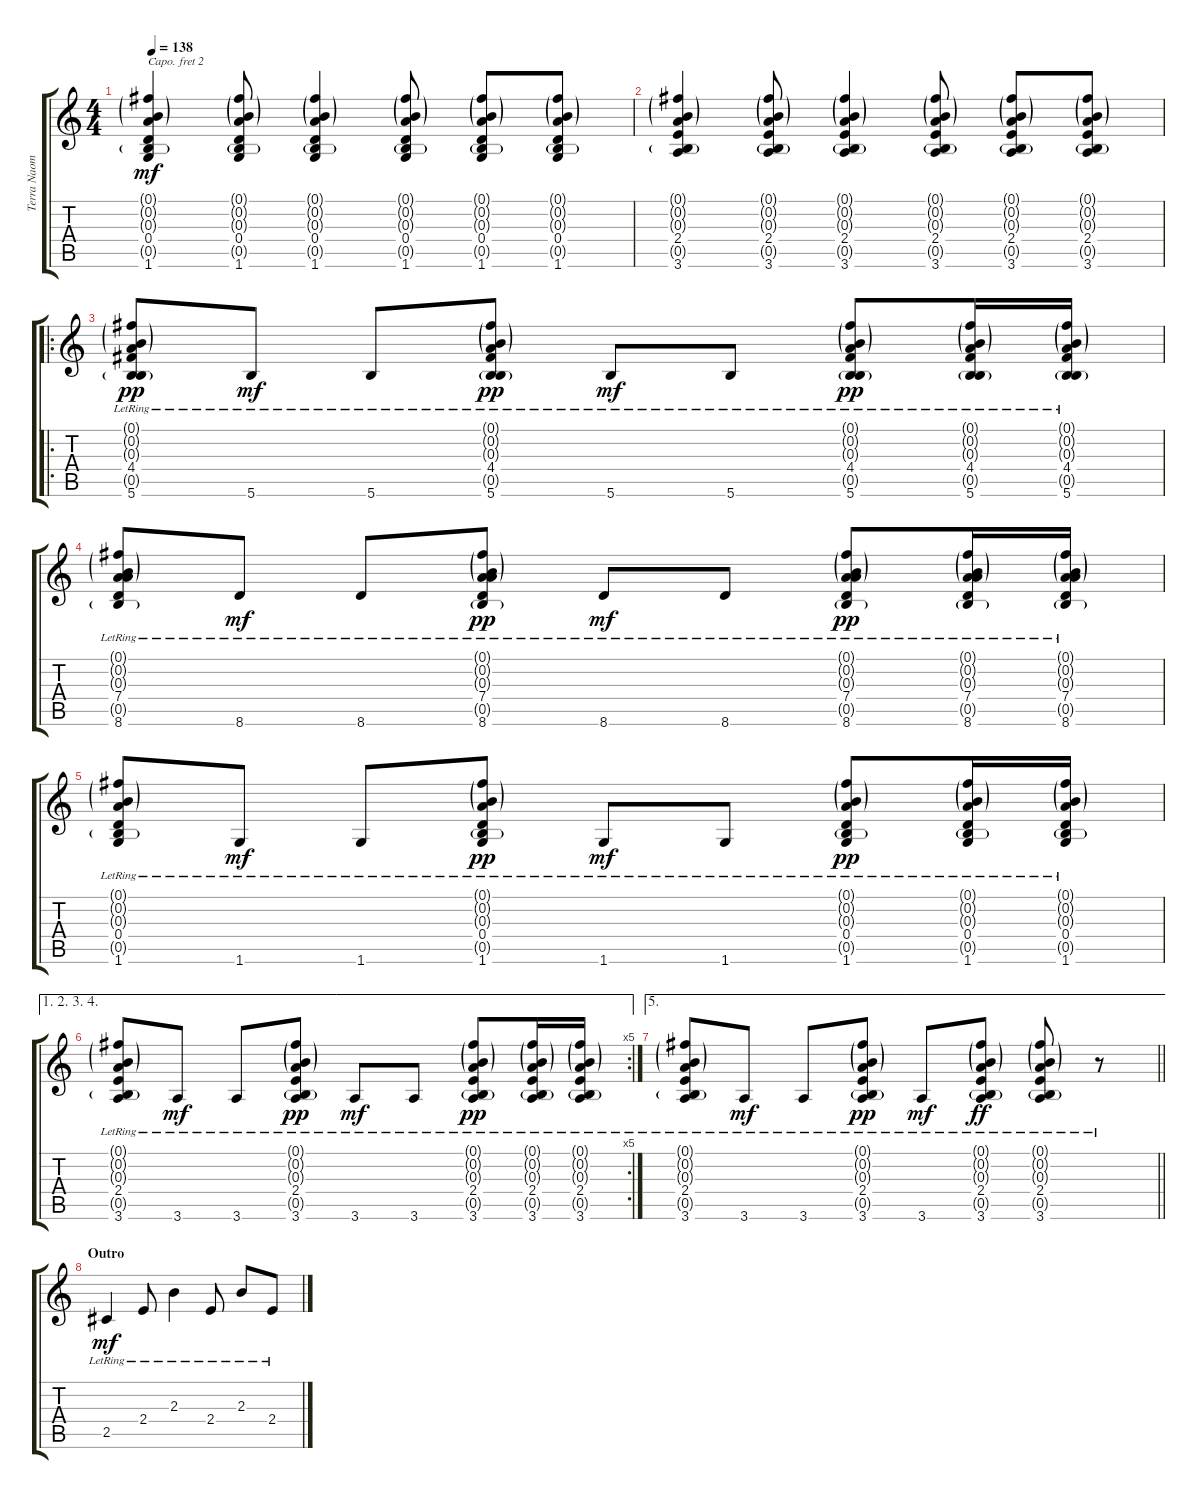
\track ("Terra Naomi" "Terra Naom") {instrument acousticguitarsteel}
\staff {score tabs}
\capo 2
\tuning (E4 A3 G3 C3 A2 E2) {hide}
\ts (4 4)
\tempo 138
\clef g2
\ks c
(0.1{g} 0.2{g} 0.3{g} 0.4 0.5{g} 1.6).4{dy mf} (0.1{g} 0.2{g} 0.3{g} 0.4 0.5{g} 1.6).8 (0.1{g} 0.2{g} 0.3{g} 0.4 0.5{g} 1.6).4 (0.1{g} 0.2{g} 0.3{g} 0.4 0.5{g} 1.6).8 (0.1{g} 0.2{g} 0.3{g} 0.4 0.5{g} 1.6).8 (0.1{g} 0.2{g} 0.3{g} 0.4 0.5{g} 1.6).8 |
(0.1{g} 0.2{g} 0.3{g} 2.4 0.5{g} 3.6).4 (0.1{g} 0.2{g} 0.3{g} 2.4 0.5{g} 3.6).8 (0.1{g} 0.2{g} 0.3{g} 2.4 0.5{g} 3.6).4 (0.1{g} 0.2{g} 0.3{g} 2.4 0.5{g} 3.6).8 (0.1{g} 0.2{g} 0.3{g} 2.4 0.5{g} 3.6).8 (0.1{g} 0.2{g} 0.3{g} 2.4 0.5{g} 3.6).8 |
\ro
(0.1{g lr} 0.2{g lr} 0.3{g lr} 4.4{lr} 0.5{g} 5.6{lr}).8{dy pp} 5.6{lr}.8{dy mf} 5.6{lr}.8 (0.1{g lr} 0.2{g lr} 0.3{g lr} 4.4{lr} 0.5{g} 5.6{lr}).8{dy pp} 5.6{lr}.8{dy mf} 5.6{lr}.8 (0.1{g lr} 0.2{g lr} 0.3{g lr} 4.4{lr} 0.5{g} 5.6{lr}).8{dy pp} (0.1{g lr} 0.2{g lr} 0.3{g lr} 4.4{lr} 0.5{g} 5.6{lr}).16 (0.1{g lr} 0.2{g lr} 0.3{g lr} 4.4{lr} 0.5{g} 5.6{lr}).16 |
(0.1{g lr} 0.2{g lr} 0.3{g lr} 7.4{lr} 0.5{g} 8.6{lr}).8 8.6{lr}.8{dy mf} 8.6{lr}.8 (0.1{g lr} 0.2{g lr} 0.3{g lr} 7.4{lr} 0.5{g} 8.6{lr}).8{dy pp} 8.6{lr}.8{dy mf} 8.6{lr}.8 (0.1{g lr} 0.2{g lr} 0.3{g lr} 7.4{lr} 0.5{g} 8.6{lr}).8{dy pp} (0.1{g lr} 0.2{g lr} 0.3{g lr} 7.4{lr} 0.5{g} 8.6{lr}).16 (0.1{g lr} 0.2{g lr} 0.3{g lr} 7.4{lr} 0.5{g} 8.6{lr}).16 |
(0.1{g lr} 0.2{g lr} 0.3{g lr} 0.4{lr} 0.5{g} 1.6{lr}).8 1.6{lr}.8{dy mf} 1.6{lr}.8 (0.1{g lr} 0.2{g lr} 0.3{g lr} 0.4{lr} 0.5{g} 1.6{lr}).8{dy pp} 1.6{lr}.8{dy mf} 1.6{lr}.8 (0.1{g lr} 0.2{g lr} 0.3{g lr} 0.4{lr} 0.5{g} 1.6{lr}).8{dy pp} (0.1{g lr} 0.2{g lr} 0.3{g lr} 0.4{lr} 0.5{g} 1.6{lr}).16 (0.1{g lr} 0.2{g lr} 0.3{g lr} 0.4{lr} 0.5{g} 1.6{lr}).16 |
\ae (1 2 3 4)
\rc 5
(0.1{g lr} 0.2{g lr} 0.3{g lr} 2.4{lr} 0.5{g} 3.6{lr}).8 3.6{lr}.8{dy mf} 3.6{lr}.8 (0.1{g lr} 0.2{g lr} 0.3{g lr} 2.4{lr} 0.5{g} 3.6{lr}).8{dy pp} 3.6{lr}.8{dy mf} 3.6{lr}.8 (0.1{g lr} 0.2{g lr} 0.3{g lr} 2.4{lr} 0.5{g} 3.6{lr}).8{dy pp} (0.1{g lr} 0.2{g lr} 0.3{g lr} 2.4{lr} 0.5{g} 3.6{lr}).16 (0.1{g lr} 0.2{g lr} 0.3{g lr} 2.4{lr} 0.5{g} 3.6{lr}).16 |
\ae 5
\barLineRight lightlight
(0.1{g lr} 0.2{g lr} 0.3{g lr} 2.4{lr} 0.5{g} 3.6{lr}).8 3.6{lr}.8{dy mf} 3.6{lr}.8 (0.1{g lr} 0.2{g lr} 0.3{g lr} 2.4{lr} 0.5{g} 3.6{lr}).8{dy pp} 3.6{lr}.8{dy mf} (0.1{g lr} 0.2{g lr} 0.3{g lr} 2.4{lr} 0.5{g} 3.6{lr}).8{dy ff} (0.1{g lr} 0.2{g lr} 0.3{g lr} 2.4{lr} 0.5{g} 3.6{lr}).8 r.8 |
\section ("" "Outro")
2.5{lr}.4{dy mf} 2.4{lr}.8 2.3{lr}.4 2.4{lr}.8 2.3{lr}.8 2.4{lr}.8
